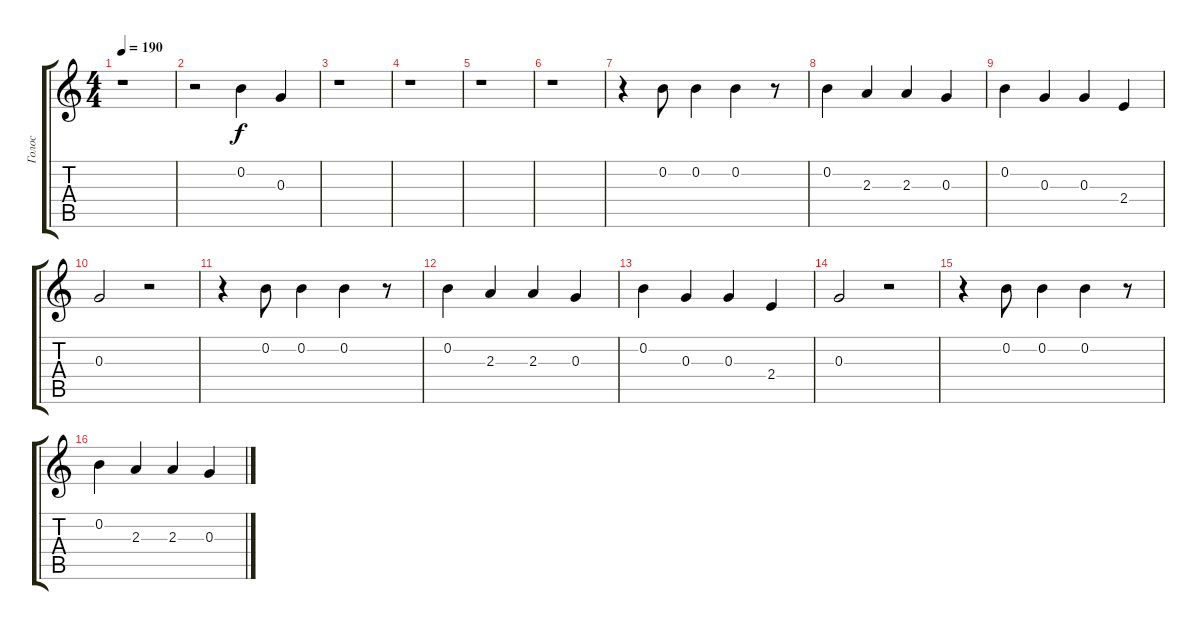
\track ("Голос" "Голос") {instrument electricguitarjazz}
\staff {score tabs}
\tuning (E4 B3 G3 D3 A2 E2) {hide}
\ts (4 4)
\tempo 190
\clef g2
\ks c
r.1{dy f} |
r.2 0.2.4 0.3.4 |
r.1 |
r.1 |
r.1 |
r.1 |
r.4 0.2.8 0.2.4 0.2.4 r.8 |
0.2.4 2.3.4 2.3.4 0.3.4 |
0.2.4 0.3.4 0.3.4 2.4.4 |
0.3.2 r.2 |
r.4 0.2.8 0.2.4 0.2.4 r.8 |
0.2.4 2.3.4 2.3.4 0.3.4 |
0.2.4 0.3.4 0.3.4 2.4.4 |
0.3.2 r.2 |
r.4 0.2.8 0.2.4 0.2.4 r.8 |
0.2.4 2.3.4 2.3.4 0.3.4
